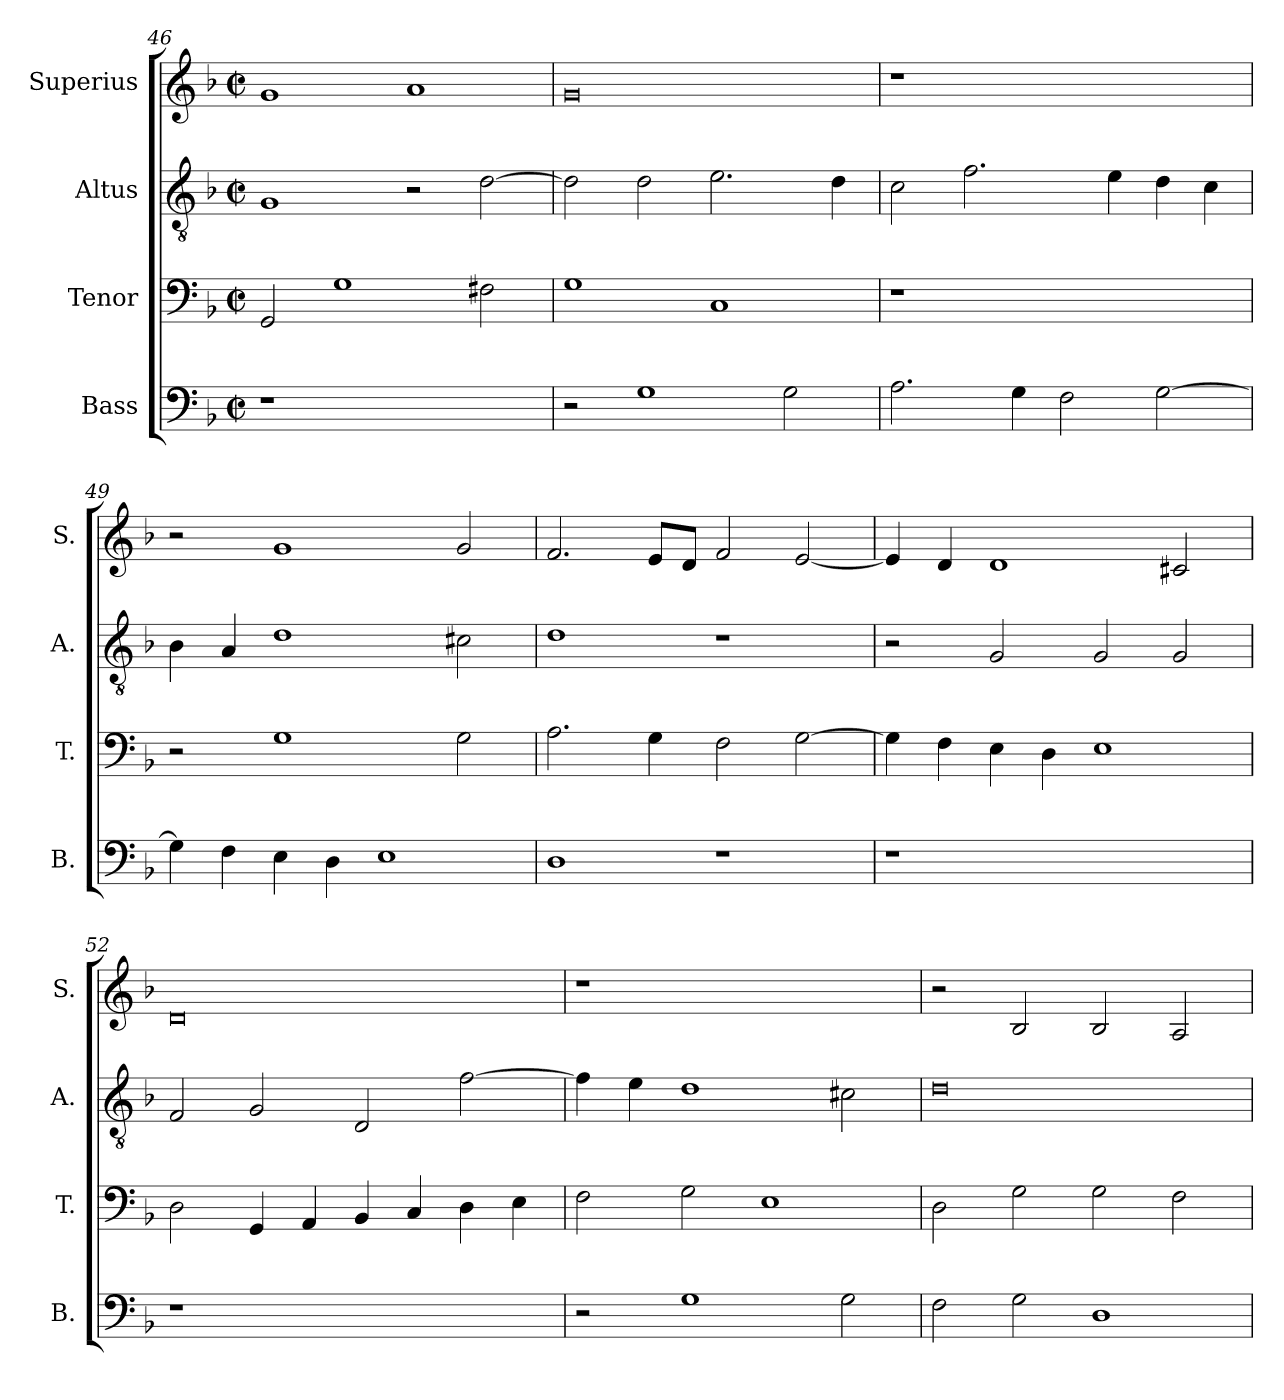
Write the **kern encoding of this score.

**kern	**kern	**kern	**kern
*part4	*part3	*part2	*part1
*staff4	*staff3	*staff2	*staff1
*I"Bass	*I"Tenor	*I"Altus	*I"Superius
*I'B.	*I'T.	*I'A.	*I'S.
!!LO:LB:g=z
*clefF4	*clefF4	*clefGv2	*clefG2
*	*	*ITrd7c12	*
*k[b-]	*k[b-]	*k[b-]	*k[b-]
*F:	*F:	*F:	*F:
*M2/2	*M2/2	*M2/2	*M2/2
*met(c|)	*met(c|)	*met(c|)	*met(c|)
=46	=46	=46	=46
!LO:N:vis=1	!	!	!
1r	2GGi/	1GGi	1gi
.	1Gi	.	.
1ryy	.	2r	1ai
.	2F#Xi\	[>2Di\	.
=47	=47	=47	=47
2r	1Gi	2Di\]	0gi
1Gi	.	2Di\	.
.	1Ci	2.Ei\	.
2Gi\	.	.	.
.	.	4Di\	.
=48	=48	=48	=48
!	!LO:N:vis=1	!	!LO:N:vis=1
2.Ai\	1r	2Ci\	1r
.	.	2.Fi\	.
4Gi\	.	.	.
2Fi\	1ryy	.	1ryy
.	.	4Ei\	.
[>2Gi\	.	4Di\	.
.	.	4Ci\	.
=49	=49	=49	=49
4Gi\]	2r	4BB-i\	2r
4Fi\	.	4AAi/	.
4Ei\	1Gi	1Di	1gi
4Di\	.	.	.
1Ei	.	.	.
.	2Gi\	2C#Xi\	2gi/
=50	=50	=50	=50
1Di	2.Ai\	1Di	2.fi/
.	4Gi\	.	8ei/L
.	.	.	8di/J
1r	2Fi\	1r	2fi/
.	[>2Gi\	.	[<2ei/
!!LO:LB:g=z
=51	=51	=51	=51
!LO:N:vis=1	!	!	!
1r	4Gi\]	2r	4ei/]
.	4Fi\	.	4di/
.	4Ei\	2GGi/	1di
.	4Di\	.	.
1ryy	1Ei	2GGi/	.
.	.	2GGi/	2c#Xi/
=52	=52	=52	=52
!LO:N:vis=1	!	!	!
1r	2Di\	2FFi/	0di
.	4GGi/	2GGi/	.
.	4AAi/	.	.
1ryy	4BB-i/	2DDi/	.
.	4Ci/	.	.
.	4Di\	[>2Fi\	.
.	4Ei\	.	.
=53	=53	=53	=53
!	!	!	!LO:N:vis=1
2r	2Fi\	4Fi\]	1r
.	.	4Ei\	.
1Gi	2Gi\	1Di	.
.	1Ei	.	1ryy
2Gi\	.	2C#Xi\	.
=54	=54	=54	=54
2Fi\	2Di\	0Di	2r
2Gi\	2Gi\	.	2B-i/
1Di	2Gi\	.	2B-i/
.	2Fi\	.	2Ai/
=	=	=	=
*-	*-	*-	*-
